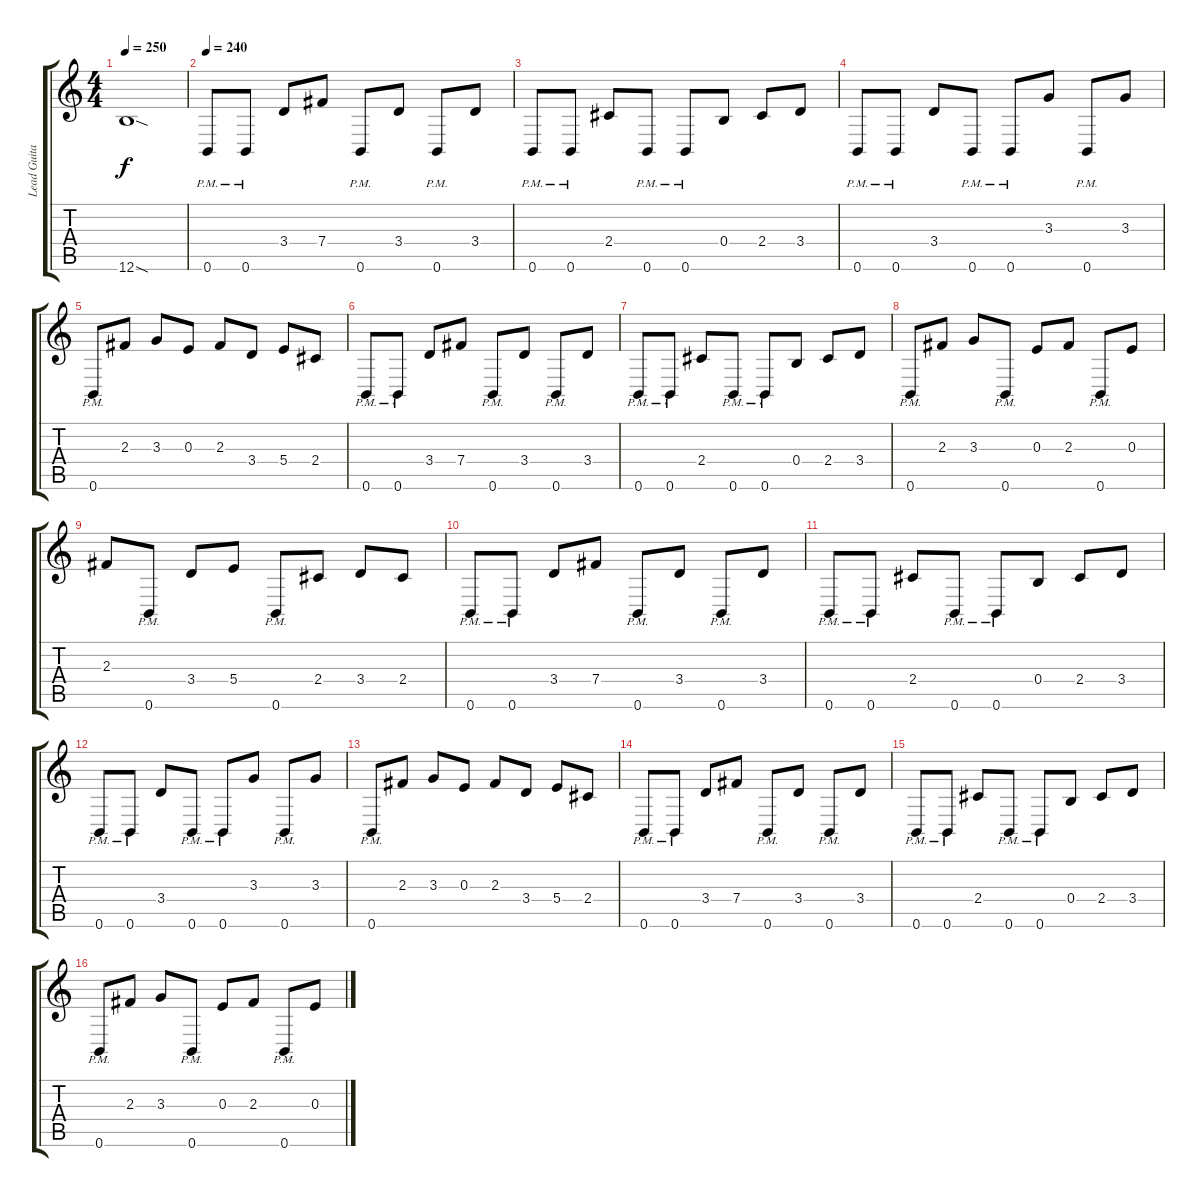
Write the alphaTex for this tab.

\track ("Lead Guitar" "Lead Guita") {instrument distortionguitar}
\staff {score tabs}
\tuning (Db4 Ab3 E3 B2 Gb2 B1) {hide}
\ts (4 4)
\tempo 250
\clef g2
\ks c
12.6{sod t}.1{dy f} |
\tempo 240
0.6{pm}.8 0.6{pm}.8 3.4.8 7.4.8 0.6{pm}.8 3.4.8 0.6{pm}.8 3.4.8 |
0.6{pm}.8 0.6{pm}.8 2.4.8 0.6{pm}.8 0.6{pm}.8 0.4.8 2.4.8 3.4.8 |
0.6{pm}.8 0.6{pm}.8 3.4.8 0.6{pm}.8 0.6{pm}.8 3.3.8 0.6{pm}.8 3.3.8 |
0.6{pm}.8 2.3.8 3.3.8 0.3.8 2.3.8 3.4.8 5.4.8 2.4.8 |
0.6{pm}.8 0.6{pm}.8 3.4.8 7.4.8 0.6{pm}.8 3.4.8 0.6{pm}.8 3.4.8 |
0.6{pm}.8 0.6{pm}.8 2.4.8 0.6{pm}.8 0.6{pm}.8 0.4.8 2.4.8 3.4.8 |
0.6{pm}.8 2.3.8 3.3.8 0.6{pm}.8 0.3.8 2.3.8 0.6{pm}.8 0.3.8 |
2.3.8 0.6{pm}.8 3.4.8 5.4.8 0.6{pm}.8 2.4.8 3.4.8 2.4.8 |
0.6{pm}.8 0.6{pm}.8 3.4.8 7.4.8 0.6{pm}.8 3.4.8 0.6{pm}.8 3.4.8 |
0.6{pm}.8 0.6{pm}.8 2.4.8 0.6{pm}.8 0.6{pm}.8 0.4.8 2.4.8 3.4.8 |
0.6{pm}.8 0.6{pm}.8 3.4.8 0.6{pm}.8 0.6{pm}.8 3.3.8 0.6{pm}.8 3.3.8 |
0.6{pm}.8 2.3.8 3.3.8 0.3.8 2.3.8 3.4.8 5.4.8 2.4.8 |
0.6{pm}.8 0.6{pm}.8 3.4.8 7.4.8 0.6{pm}.8 3.4.8 0.6{pm}.8 3.4.8 |
0.6{pm}.8 0.6{pm}.8 2.4.8 0.6{pm}.8 0.6{pm}.8 0.4.8 2.4.8 3.4.8 |
0.6{pm}.8 2.3.8 3.3.8 0.6{pm}.8 0.3.8 2.3.8 0.6{pm}.8 0.3.8
